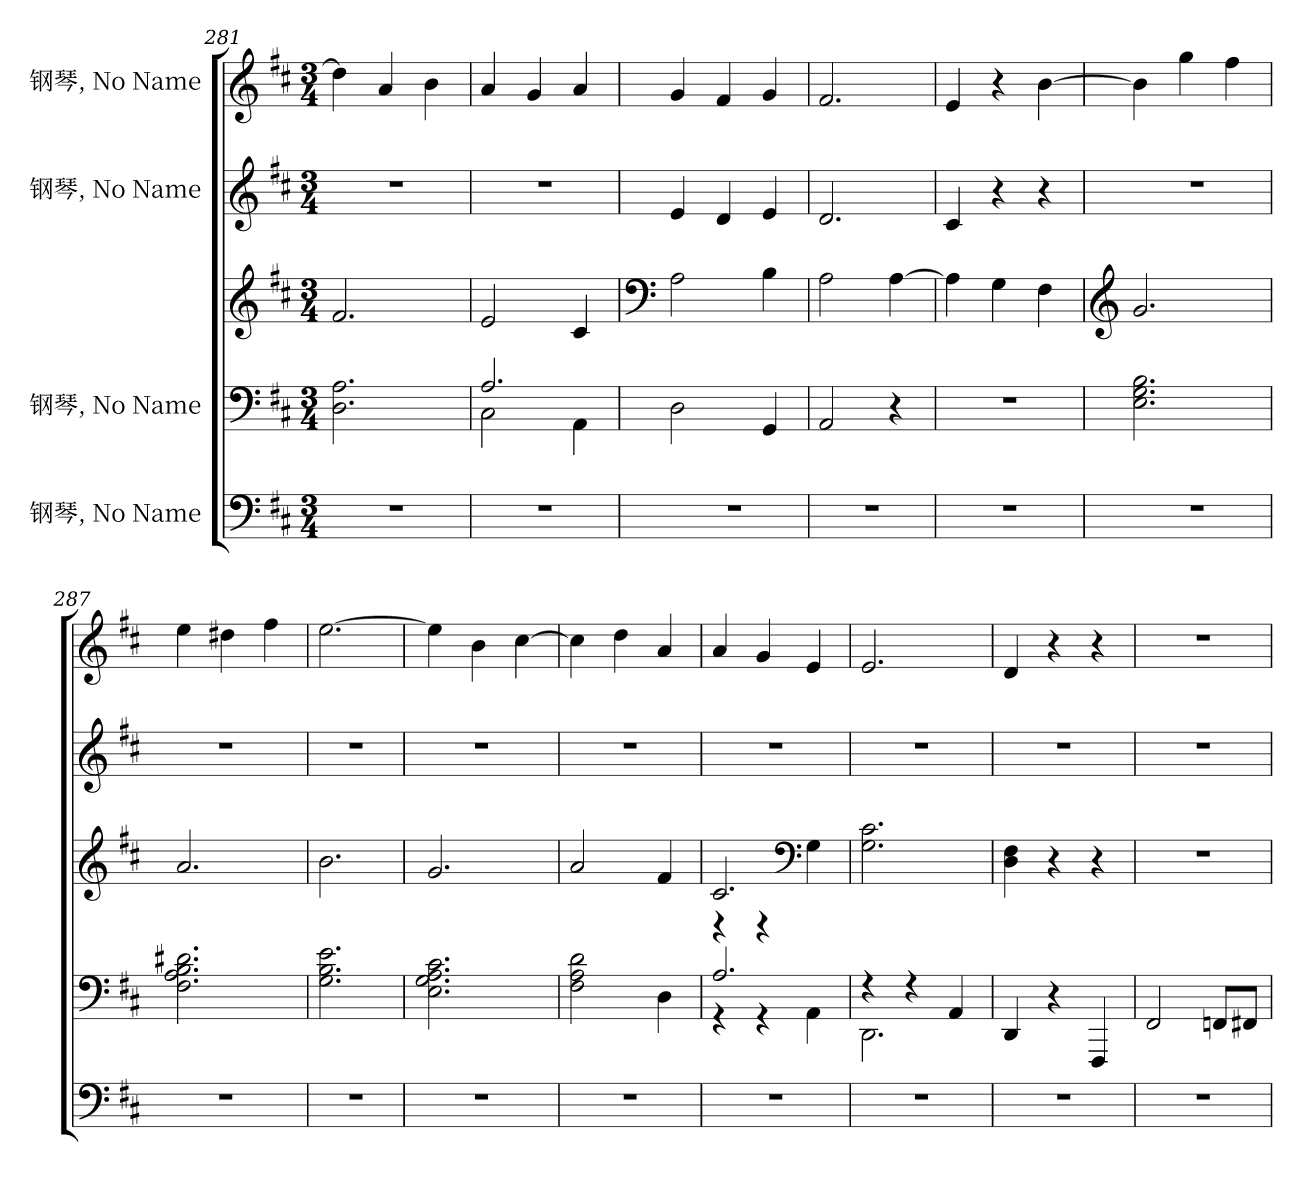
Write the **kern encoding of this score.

**kern	**kern	**kern	**kern	**kern
*part4	*part3	*part3	*part2	*part1
*staff5	*staff4	*staff3	*staff2	*staff1
*I"钢琴, No Name	*I"钢琴, No Name	*	*I"钢琴, No Name	*I"钢琴, No Name
*clefF4	*clefF4	*clefG2	*clefG2	*clefG2
*k[f#c#]	*k[f#c#]	*k[f#c#]	*k[f#c#]	*k[f#c#]
*M3/4	*M3/4	*M3/4	*M3/4	*M3/4
=281	=281	=281	=281	=281
2.r	2.D\ 2.A\	2.f#/	2.r	4dd\]
.	.	.	.	4a/
.	.	.	.	4b\
=282	=282	=282	=282	=282
*	*^	*	*	*
2.r	2.A/	2C#\	2e/	2.r	4a/
.	.	.	.	.	4g/
.	.	4AA\	4c#/	.	4a/
*	*v	*v	*	*	*
=283	=283	=283	=283	=283
*	*	*clefF4	*	*
2.r	2D\	2A\	4e/	4g/
.	.	.	4d/	4f#/
.	4GG/	4B\	4e/	4g/
=284	=284	=284	=284	=284
*	*	*	*	*MM190
2.r	2AA/	2A\	2.d/	2.f#/
.	4r	[4A\	.	.
=285	=285	=285	=285	=285
2.r	2.r	4A\]	4c#/	4e/
.	.	4G\	4r	4r
*	*	*	*	*MM190
.	.	4F#\	4r	[4b\
=286	=286	=286	=286	=286
*	*	*clefG2	*	*
*	*	*	*	*MM190
2.r	2.E\ 2.G\ 2.B\	2.g/	2.r	4b\]
.	.	.	.	4gg\
.	.	.	.	4ff#\
=287	=287	=287	=287	=287
2.r	2.F#\ 2.A\ 2.B\ 2.d#X\	2.a/	2.r	4ee\
.	.	.	.	4dd#X\
.	.	.	.	4ff#\
=288	=288	=288	=288	=288
2.r	2.G\ 2.B\ 2.e\	2.b\	2.r	[2.ee\
!!LO:PB:g=z
=289	=289	=289	=289	=289
2.r	2.E\ 2.G\ 2.A\ 2.c#\	2.g/	2.r	4ee\]
.	.	.	.	4b\
.	.	.	.	[4cc#\
=290	=290	=290	=290	=290
2.r	2F#\ 2A\ 2d\	2a/	2.r	4cc#\]
.	.	.	.	4dd\
.	4D\	4f#/	.	4a/
=291	=291	=291	=291	=291
*	*^	*^	*	*
2.r	2.A/	4r	2.c#/	4r	2.r	4a/
.	.	4r	.	4r	.	4g/
*	*	*	*clefF4	*	*	*
.	.	4AA\	.	4G\	.	4e/
*	*	*	*v	*v	*	*
=292	=292	=292	=292	=292	=292
*	*	*	*	*	*MM190
2.r	4r	2.DD\	2.G\ 2.c#\	2.r	2.e/
.	4r	.	.	.	.
.	4AA/	.	.	.	.
*	*v	*v	*	*	*
=293	=293	=293	=293	=293
2.r	4DD/	4D\ 4F#\	2.r	4d/
.	4r	4r	.	4r
*	*	*	*	*MM196
.	4FFF#/	4r	.	4r
=294	=294	=294	=294	=294
2.r	2FF#/	2.r	2.r	2.r
.	8FFn/L	.	.	.
.	8FF#X/J	.	.	.
=	=	=	=	=
*-	*-	*-	*-	*-
